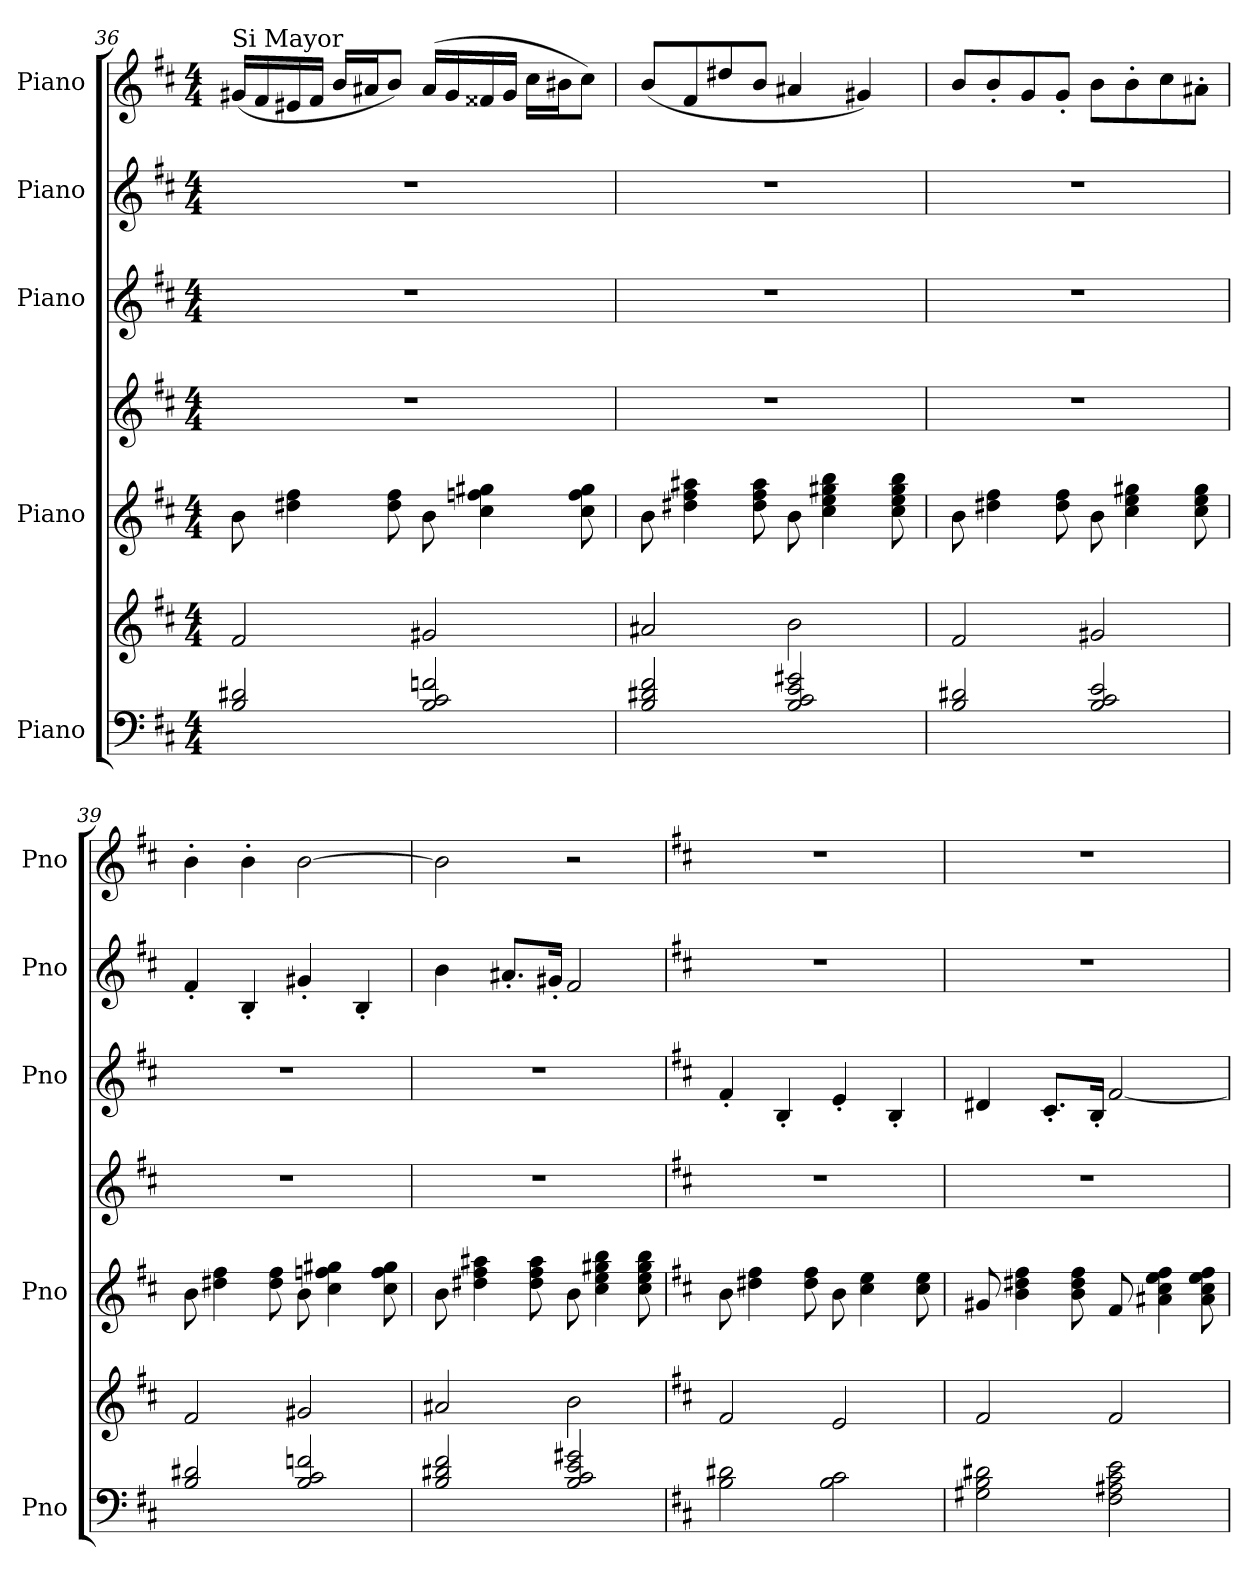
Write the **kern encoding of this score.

**kern	**kern	**kern	**kern	**kern	**kern	**kern
*part5	*part5	*part4	*part4	*part3	*part2	*part1
*staff7	*staff6	*staff5	*staff4	*staff3	*staff2	*staff1
*I"Piano	*	*I"Piano	*	*I"Piano	*I"Piano	*I"Piano
*I'Pno	*	*I'Pno	*	*I'Pno	*I'Pno	*I'Pno
!!LO:LB:g=z
*clefF4	*clefG2	*clefG2	*clefG2	*clefG2	*clefG2	*clefG2
*k[f#c#]	*k[f#c#]	*k[f#c#]	*k[f#c#]	*k[f#c#]	*k[f#c#]	*k[f#c#]
*M4/4	*M4/4	*M4/4	*M4/4	*M4/4	*M4/4	*M4/4
=36	=36	=36	=36	=36	=36	=36
!	!	!	!	!	!	!LO:TX:a:t=Si Mayor
2B/ 2d#X/	2f#/	8b\	1r	1r	1r	(<16g#X/LL
.	.	.	.	.	.	16f#/
.	.	4dd#X\ 4ff#\	.	.	.	16e#X/
.	.	.	.	.	.	16f#/JJ
.	.	.	.	.	.	16b/LL
.	.	.	.	.	.	16a#X/J
.	.	8dd#\ 8ff#\	.	.	.	8b/J)
2B/ 2c#/ 2fn/	2g#X/	8b\	.	.	.	(>16a#/LL
.	.	.	.	.	.	16g#/
.	.	4cc#\ 4ffn\ 4gg#X\	.	.	.	16f##X/
.	.	.	.	.	.	16g#/JJ
.	.	.	.	.	.	16cc#\LL
.	.	.	.	.	.	16b#X\J
.	.	8cc#\ 8ff\ 8gg#\	.	.	.	8cc#\J)
=37	=37	=37	=37	=37	=37	=37
2B/ 2d#X/ 2f#/	2a#X/	8b\	1r	1r	1r	(<8b/L
.	.	4dd#X\ 4ff#\ 4aa#X\	.	.	.	8f#/
.	.	.	.	.	.	8dd#X/
.	.	8dd#\ 8ff#\ 8aa#\	.	.	.	8b/J
2B/ 2c#/ 2e/ 2g#X/	2b\	8b\	.	.	.	4a#X/
.	.	4cc#\ 4ee\ 4gg#X\ 4bb\	.	.	.	.
.	.	.	.	.	.	4g#X/)
.	.	8cc#\ 8ee\ 8gg#\ 8bb\	.	.	.	.
=38	=38	=38	=38	=38	=38	=38
2B/ 2d#X/	2f#/	8b\	1r	1r	1r	8b/L
.	.	4dd#X\ 4ff#\	.	.	.	8b'/
.	.	.	.	.	.	8g/
.	.	8dd#\ 8ff#\	.	.	.	8g'/J
2B/ 2c#/ 2e/	2g#X/	8b\	.	.	.	8b\L
.	.	4cc#\ 4ee\ 4gg#X\	.	.	.	8b'\
.	.	.	.	.	.	8cc#\
.	.	8cc#\ 8ee\ 8gg#\	.	.	.	8a#X'\J
!!LO:PB:g=z
=39	=39	=39	=39	=39	=39	=39
2B/ 2d#X/	2f#/	8b\	1r	1r	4f#'/	4b'\
.	.	4dd#X\ 4ff#\	.	.	.	.
.	.	.	.	.	4B'/	4b'\
.	.	8dd#\ 8ff#\	.	.	.	.
2B/ 2c#/ 2fn/	2g#X/	8b\	.	.	4g#X'/	[2b\
.	.	4cc#\ 4ffn\ 4gg#X\	.	.	.	.
.	.	.	.	.	4B'/	.
.	.	8cc#\ 8ff\ 8gg#\	.	.	.	.
=40	=40	=40	=40	=40	=40	=40
2B/ 2d#X/ 2f#/	2a#X/	8b\	1r	1r	4b\	2b\]
.	.	4dd#X\ 4ff#\ 4aa#X\	.	.	.	.
.	.	.	.	.	8.a#X'/L	.
.	.	8dd#\ 8ff#\ 8aa#\	.	.	.	.
.	.	.	.	.	16g#X'/Jk	.
2B/ 2c#/ 2e/ 2g#X/	2b\	8b\	.	.	2f#/	2r
.	.	4cc#\ 4ee\ 4gg#X\ 4bb\	.	.	.	.
.	.	8cc#\ 8ee\ 8gg#\ 8bb\	.	.	.	.
=41	=41	=41	=41	=41	=41	=41
*k[f#c#]	*k[f#c#]	*k[f#c#]	*k[f#c#]	*k[f#c#]	*k[f#c#]	*k[f#c#]
2B\ 2d#X\	2f#/	8b\	1r	4f#'/	1r	1r
.	.	4dd#X\ 4ff#\	.	.	.	.
.	.	.	.	4B'/	.	.
.	.	8dd#\ 8ff#\	.	.	.	.
2B\ 2c#\	2e/	8b\	.	4e'/	.	.
.	.	4cc#\ 4ee\	.	.	.	.
.	.	.	.	4B'/	.	.
.	.	8cc#\ 8ee\	.	.	.	.
=42	=42	=42	=42	=42	=42	=42
2G#X\ 2B\ 2d#X\	2f#/	8g#X/	1r	4d#X/	1r	1r
.	.	4b\ 4dd#X\ 4ff#\	.	.	.	.
.	.	.	.	8.c#'/L	.	.
.	.	8b\ 8dd#\ 8ff#\	.	.	.	.
.	.	.	.	16B'/Jk	.	.
2F#\ 2A#X\ 2c#\ 2e\	2f#/	8f#/	.	[2f#/	.	.
.	.	4a#X\ 4cc#\ 4ee\ 4ff#\	.	.	.	.
.	.	8a#\ 8cc#\ 8ee\ 8ff#\	.	.	.	.
=	=	=	=	=	=	=
*-	*-	*-	*-	*-	*-	*-
